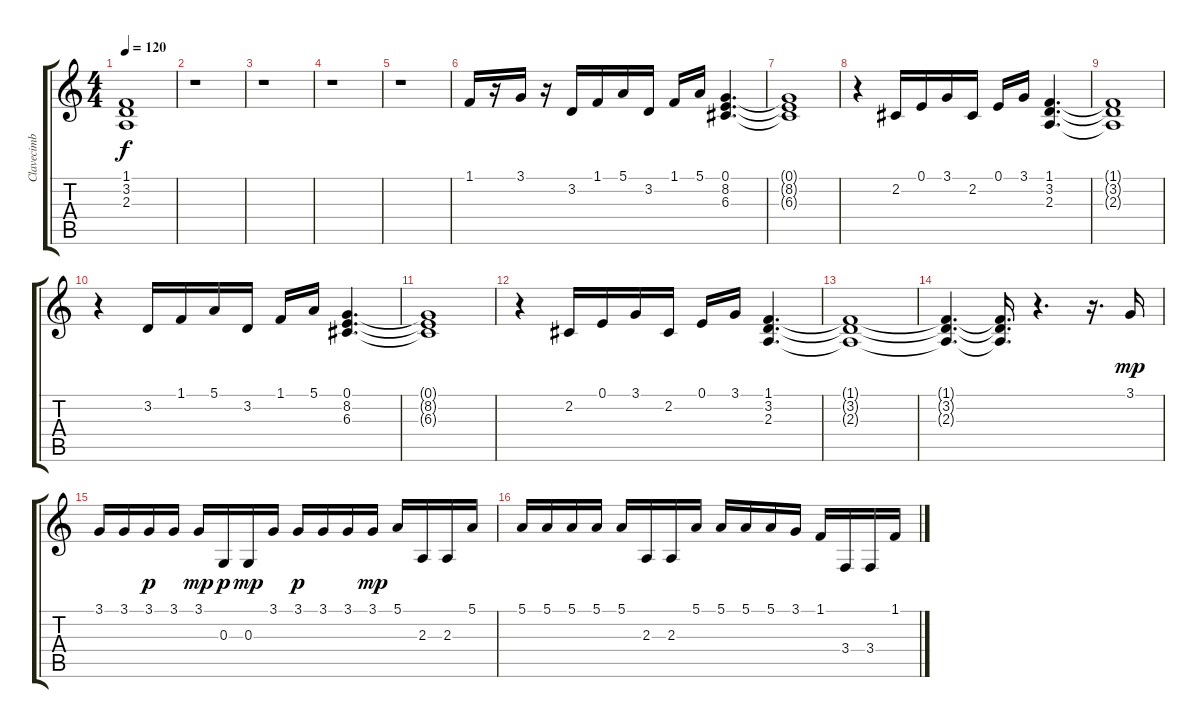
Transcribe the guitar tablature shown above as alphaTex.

\track ("Clavecimb           " "Clavecimb ") {instrument harpsichord}
\staff {score tabs}
\tuning (E4 B3 G3 D3 A2 E2) {hide}
\ts (4 4)
\tempo 120
\clef g2
\ks c
(1.1{t} 3.2{t} 2.3{t}).1{dy f} |
r.1 |
r.1 |
r.1 |
r.1 |
1.1.16 r.16 3.1.16 r.16 3.2.16 1.1.16 5.1.16 3.2.16 1.1.16 5.1.16 (0.1 8.2 6.3).4{d} |
(0.1{t} 8.2{t} 6.3{t}).1 |
r.4 2.2.16 0.1.16 3.1.16 2.2.16 0.1.16 3.1.16 (1.1 3.2 2.3).4{d} |
(1.1{t} 3.2{t} 2.3{t}).1 |
r.4 3.2.16 1.1.16 5.1.16 3.2.16 1.1.16 5.1.16 (0.1 8.2 6.3).4{d} |
(0.1{t} 8.2{t} 6.3{t}).1 |
r.4 2.2.16 0.1.16 3.1.16 2.2.16 0.1.16 3.1.16 (1.1 3.2 2.3).4{d} |
(1.1{t} 3.2{t} 2.3{t}).1 |
(1.1{t} 3.2{t} 2.3{t}).4{d} (1.1{t} 3.2{t} 2.3{t}).16{d} r.4{d} r.16{d} 3.1.16{dy mp instrument synthbass1} |
3.1.16 3.1.16 3.1.16{dy p} 3.1.16 3.1.16{dy mp} 0.3.16{dy p} 0.3.16{dy mp} 3.1.16 3.1.16{dy p} 3.1.16 3.1.16 3.1.16{dy mp} 5.1.16 2.3.16 2.3.16 5.1.16 |
5.1.16 5.1.16 5.1.16 5.1.16 5.1.16 2.3.16 2.3.16 5.1.16 5.1.16 5.1.16 5.1.16 3.1.16 1.1.16 3.4.16 3.4.16 1.1.16
